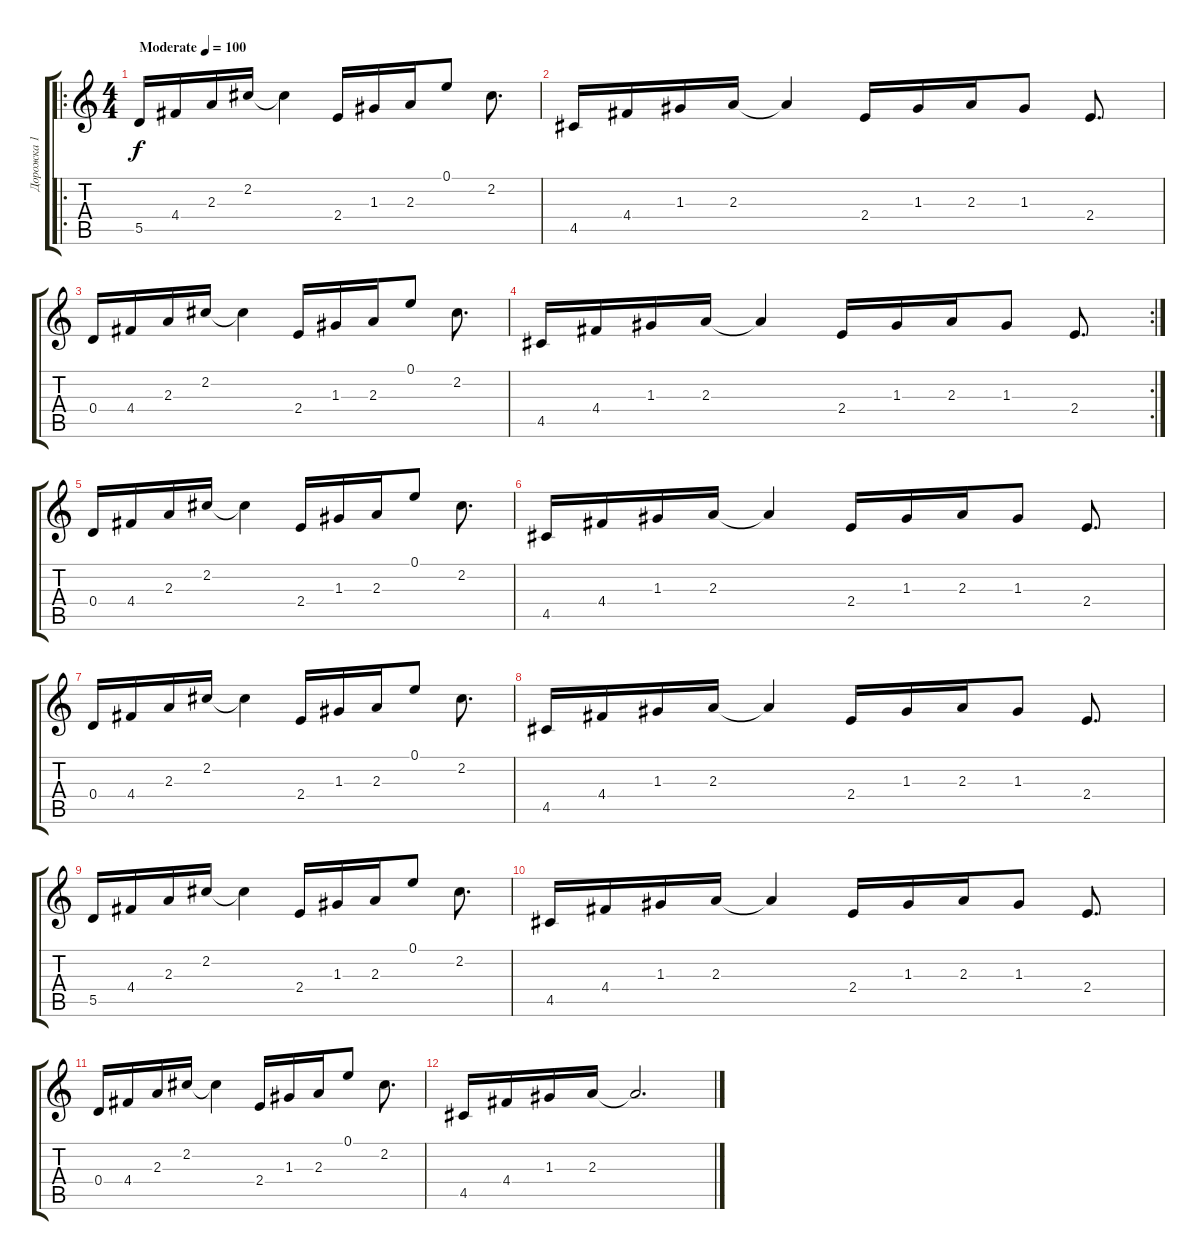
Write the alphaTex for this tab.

\track ("Дорожка 1" "Дорожка 1") {solo instrument electricguitarclean}
\staff {score tabs}
\tuning (E4 B3 G3 D3 A2 E2) {hide}
\ro
\ts (4 4)
\tempo (100 "Moderate")
\clef g2
\ks c
5.5.16{dy f instrument electricguitarclean} 4.4.16 2.3.16 2.2.16 2.2{t}.4 2.4.16 1.3.16 2.3.16 0.1.8 2.2.8{d} |
4.5.16 4.4.16 1.3.16 2.3.16 2.3{t}.4 2.4.16 1.3.16 2.3.16 1.3.8 2.4.8{d} |
0.4.16 4.4.16 2.3.16 2.2.16 2.2{t}.4 2.4.16 1.3.16 2.3.16 0.1.8 2.2.8{d} |
\rc 2
4.5.16 4.4.16 1.3.16 2.3.16 2.3{t}.4 2.4.16 1.3.16 2.3.16 1.3.8 2.4.8{d} |
0.4.16 4.4.16 2.3.16 2.2.16 2.2{t}.4 2.4.16 1.3.16 2.3.16 0.1.8 2.2.8{d} |
4.5.16 4.4.16 1.3.16 2.3.16 2.3{t}.4 2.4.16 1.3.16 2.3.16 1.3.8 2.4.8{d} |
0.4.16 4.4.16 2.3.16 2.2.16 2.2{t}.4 2.4.16 1.3.16 2.3.16 0.1.8 2.2.8{d} |
4.5.16 4.4.16 1.3.16 2.3.16 2.3{t}.4 2.4.16 1.3.16 2.3.16 1.3.8 2.4.8{d} |
5.5.16 4.4.16 2.3.16 2.2.16 2.2{t}.4 2.4.16 1.3.16 2.3.16 0.1.8 2.2.8{d} |
4.5.16 4.4.16 1.3.16 2.3.16 2.3{t}.4 2.4.16 1.3.16 2.3.16 1.3.8 2.4.8{d} |
0.4.16 4.4.16 2.3.16 2.2.16 2.2{t}.4 2.4.16 1.3.16 2.3.16 0.1.8 2.2.8{d} |
4.5.16 4.4.16 1.3.16 2.3.16 2.3{t}.2{d}
